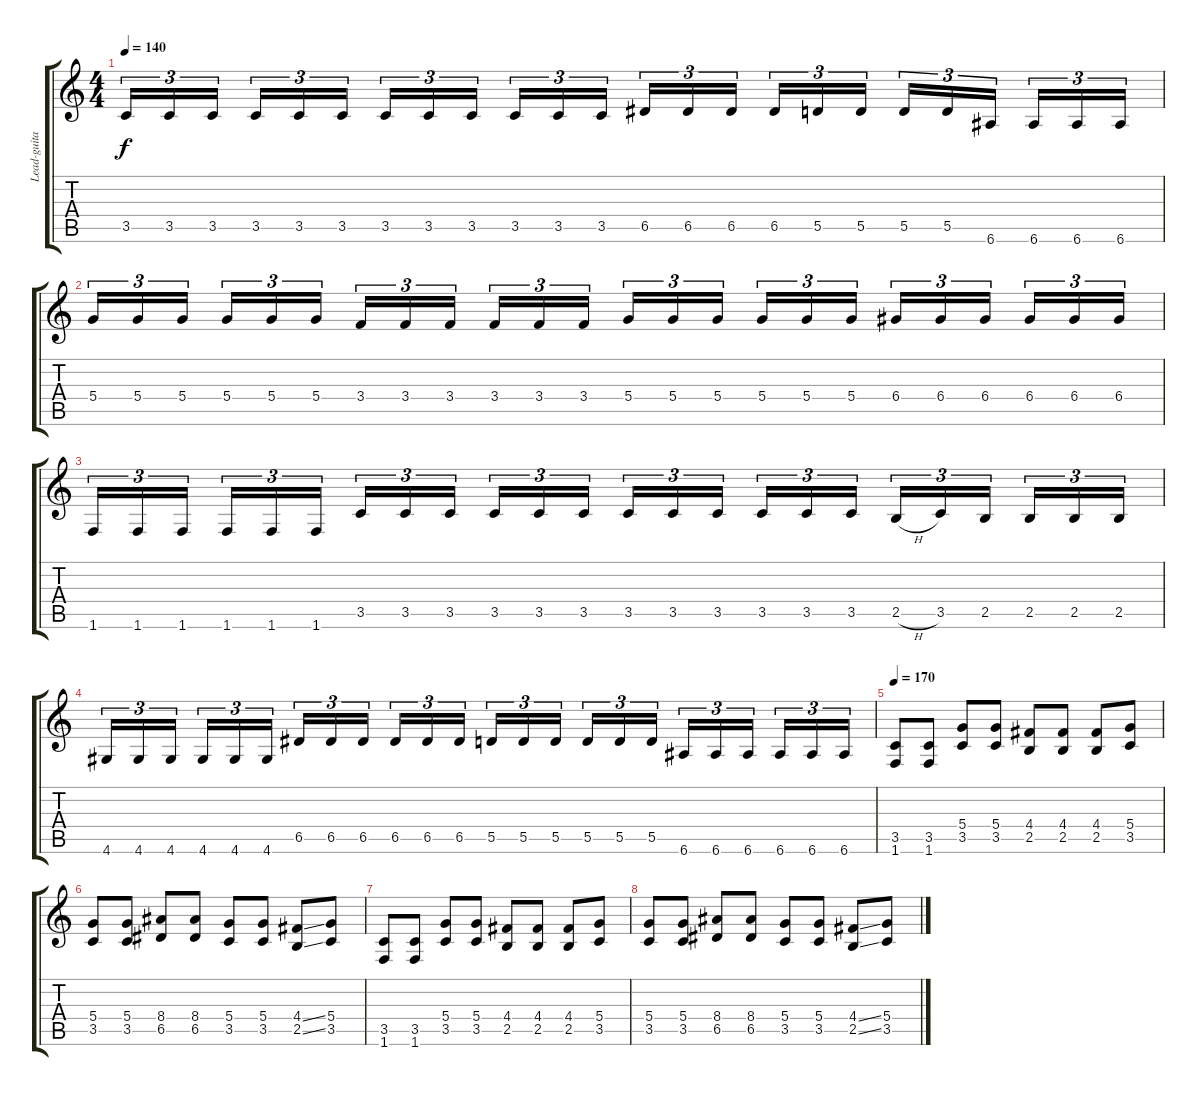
\track ("Lead-guitar - Galder" "Lead-guita") {instrument distortionguitar}
\staff {score tabs}
\tuning (E4 B3 G3 D3 A2 E2) {hide}
\ts (4 4)
\tempo 140
\clef g2
\ks c
3.5.16{tu (3 2) dy f} 3.5.16{tu (3 2)} 3.5.16{tu (3 2) beam splitsecondary} 3.5.16{tu (3 2)} 3.5.16{tu (3 2)} 3.5.16{tu (3 2)} 3.5.16{tu (3 2)} 3.5.16{tu (3 2)} 3.5.16{tu (3 2) beam splitsecondary} 3.5.16{tu (3 2)} 3.5.16{tu (3 2)} 3.5.16{tu (3 2)} 6.5.16{tu (3 2)} 6.5.16{tu (3 2)} 6.5.16{tu (3 2) beam splitsecondary} 6.5.16{tu (3 2)} 5.5.16{tu (3 2)} 5.5.16{tu (3 2)} 5.5.16{tu (3 2)} 5.5.16{tu (3 2)} 6.6.16{tu (3 2) beam splitsecondary} 6.6.16{tu (3 2)} 6.6.16{tu (3 2)} 6.6.16{tu (3 2)} |
5.4.16{tu (3 2)} 5.4.16{tu (3 2)} 5.4.16{tu (3 2) beam splitsecondary} 5.4.16{tu (3 2)} 5.4.16{tu (3 2)} 5.4.16{tu (3 2)} 3.4.16{tu (3 2)} 3.4.16{tu (3 2)} 3.4.16{tu (3 2) beam splitsecondary} 3.4.16{tu (3 2)} 3.4.16{tu (3 2)} 3.4.16{tu (3 2)} 5.4.16{tu (3 2)} 5.4.16{tu (3 2)} 5.4.16{tu (3 2) beam splitsecondary} 5.4.16{tu (3 2)} 5.4.16{tu (3 2)} 5.4.16{tu (3 2)} 6.4.16{tu (3 2)} 6.4.16{tu (3 2)} 6.4.16{tu (3 2) beam splitsecondary} 6.4.16{tu (3 2)} 6.4.16{tu (3 2)} 6.4.16{tu (3 2)} |
1.6.16{tu (3 2)} 1.6.16{tu (3 2)} 1.6.16{tu (3 2) beam splitsecondary} 1.6.16{tu (3 2)} 1.6.16{tu (3 2)} 1.6.16{tu (3 2)} 3.5.16{tu (3 2)} 3.5.16{tu (3 2)} 3.5.16{tu (3 2) beam splitsecondary} 3.5.16{tu (3 2)} 3.5.16{tu (3 2)} 3.5.16{tu (3 2)} 3.5.16{tu (3 2)} 3.5.16{tu (3 2)} 3.5.16{tu (3 2) beam splitsecondary} 3.5.16{tu (3 2)} 3.5.16{tu (3 2)} 3.5.16{tu (3 2)} 2.5{h}.16{tu (3 2)} 3.5.16{tu (3 2)} 2.5.16{tu (3 2) beam splitsecondary} 2.5.16{tu (3 2)} 2.5.16{tu (3 2)} 2.5.16{tu (3 2)} |
4.6.16{tu (3 2)} 4.6.16{tu (3 2)} 4.6.16{tu (3 2) beam splitsecondary} 4.6.16{tu (3 2)} 4.6.16{tu (3 2)} 4.6.16{tu (3 2)} 6.5.16{tu (3 2)} 6.5.16{tu (3 2)} 6.5.16{tu (3 2) beam splitsecondary} 6.5.16{tu (3 2)} 6.5.16{tu (3 2)} 6.5.16{tu (3 2)} 5.5.16{tu (3 2)} 5.5.16{tu (3 2)} 5.5.16{tu (3 2) beam splitsecondary} 5.5.16{tu (3 2)} 5.5.16{tu (3 2)} 5.5.16{tu (3 2)} 6.6.16{tu (3 2)} 6.6.16{tu (3 2)} 6.6.16{tu (3 2) beam splitsecondary} 6.6.16{tu (3 2)} 6.6.16{tu (3 2)} 6.6.16{tu (3 2)} |
\tempo 170
(3.5 1.6).8 (3.5 1.6).8 (5.4 3.5).8 (5.4 3.5).8 (4.4 2.5).8 (4.4 2.5).8 (4.4 2.5).8 (5.4 3.5).8 |
(5.4 3.5).8 (5.4 3.5).8 (8.4 6.5).8 (8.4 6.5).8 (5.4 3.5).8 (5.4 3.5).8 (4.4{ss} 2.5{ss}).8 (5.4 3.5).8 |
(3.5 1.6).8 (3.5 1.6).8 (5.4 3.5).8 (5.4 3.5).8 (4.4 2.5).8 (4.4 2.5).8 (4.4 2.5).8 (5.4 3.5).8 |
(5.4 3.5).8 (5.4 3.5).8 (8.4 6.5).8 (8.4 6.5).8 (5.4 3.5).8 (5.4 3.5).8 (4.4{ss} 2.5{ss}).8 (5.4 3.5).8
